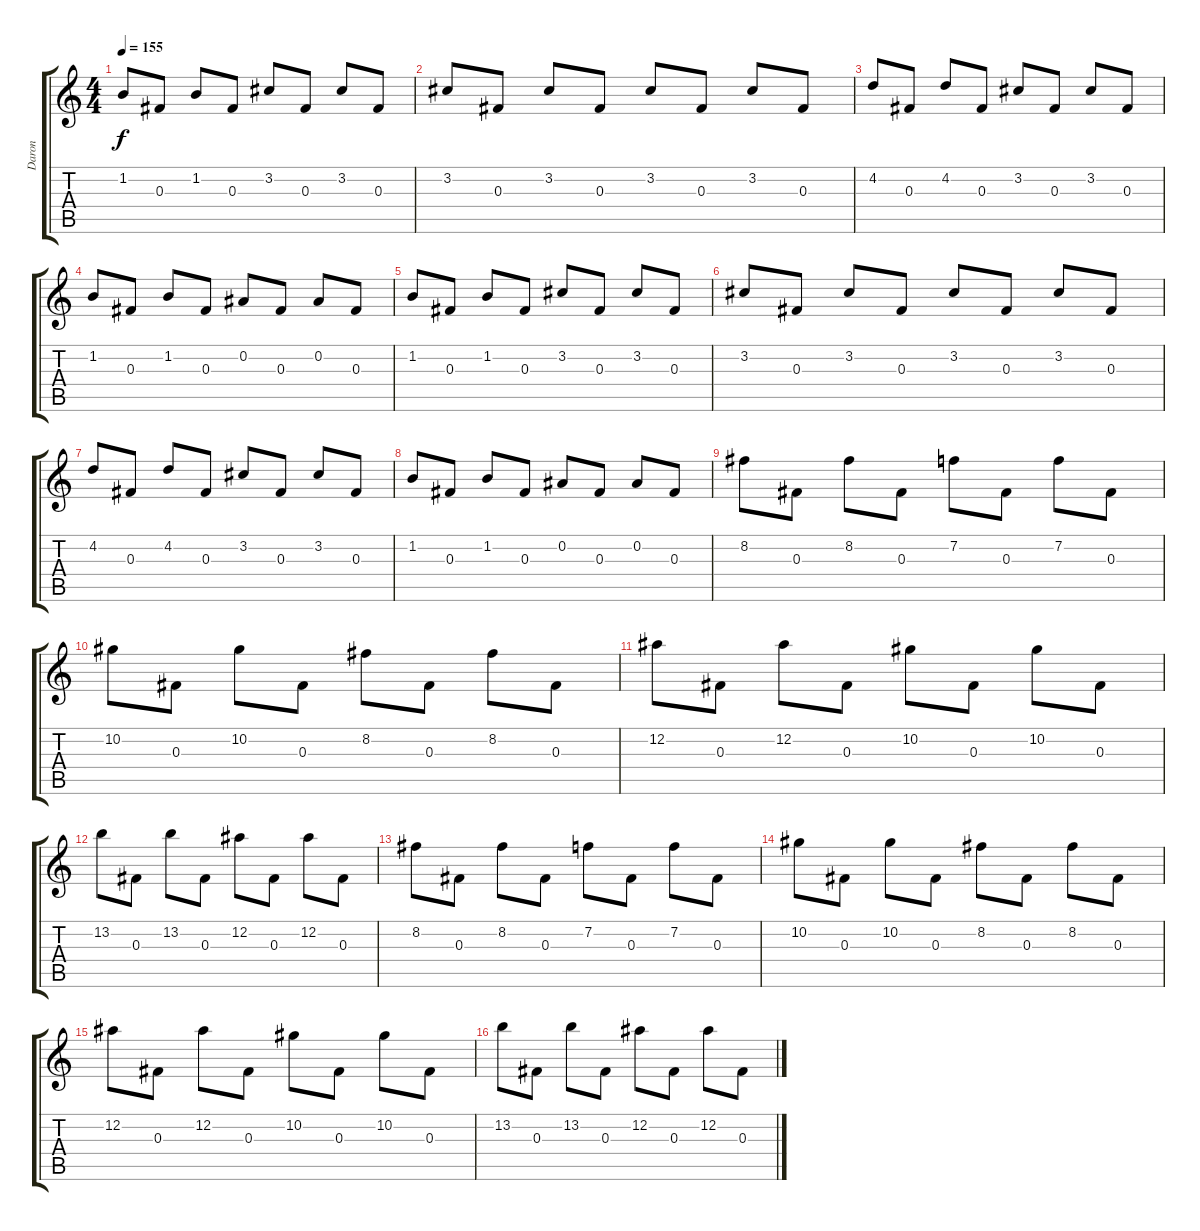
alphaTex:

\track ("Daron" "Daron") {instrument electricguitarclean}
\staff {score tabs}
\tuning (Eb4 Bb3 Gb3 Db3 Ab2 Db2) {hide}
\ts (4 4)
\tempo 155
\clef g2
\ks c
1.2.8{dy f instrument electricguitarclean} 0.3.8 1.2.8 0.3.8 3.2.8 0.3.8 3.2.8 0.3.8 |
3.2.8 0.3.8 3.2.8 0.3.8 3.2.8 0.3.8 3.2.8 0.3.8 |
4.2.8 0.3.8 4.2.8 0.3.8 3.2.8 0.3.8 3.2.8 0.3.8 |
1.2.8 0.3.8 1.2.8 0.3.8 0.2.8 0.3.8 0.2.8 0.3.8 |
1.2.8 0.3.8 1.2.8 0.3.8 3.2.8 0.3.8 3.2.8 0.3.8 |
3.2.8 0.3.8 3.2.8 0.3.8 3.2.8 0.3.8 3.2.8 0.3.8 |
4.2.8 0.3.8 4.2.8 0.3.8 3.2.8 0.3.8 3.2.8 0.3.8 |
1.2.8 0.3.8 1.2.8 0.3.8 0.2.8 0.3.8 0.2.8 0.3.8 |
8.2.8 0.3.8 8.2.8 0.3.8 7.2.8 0.3.8 7.2.8 0.3.8 |
10.2.8 0.3.8 10.2.8 0.3.8 8.2.8 0.3.8 8.2.8 0.3.8 |
12.2.8 0.3.8 12.2.8 0.3.8 10.2.8 0.3.8 10.2.8 0.3.8 |
13.2.8 0.3.8 13.2.8 0.3.8 12.2.8 0.3.8 12.2.8 0.3.8 |
8.2.8 0.3.8 8.2.8 0.3.8 7.2.8 0.3.8 7.2.8 0.3.8 |
10.2.8 0.3.8 10.2.8 0.3.8 8.2.8 0.3.8 8.2.8 0.3.8 |
12.2.8 0.3.8 12.2.8 0.3.8 10.2.8 0.3.8 10.2.8 0.3.8 |
13.2.8 0.3.8 13.2.8 0.3.8 12.2.8 0.3.8 12.2.8 0.3.8
